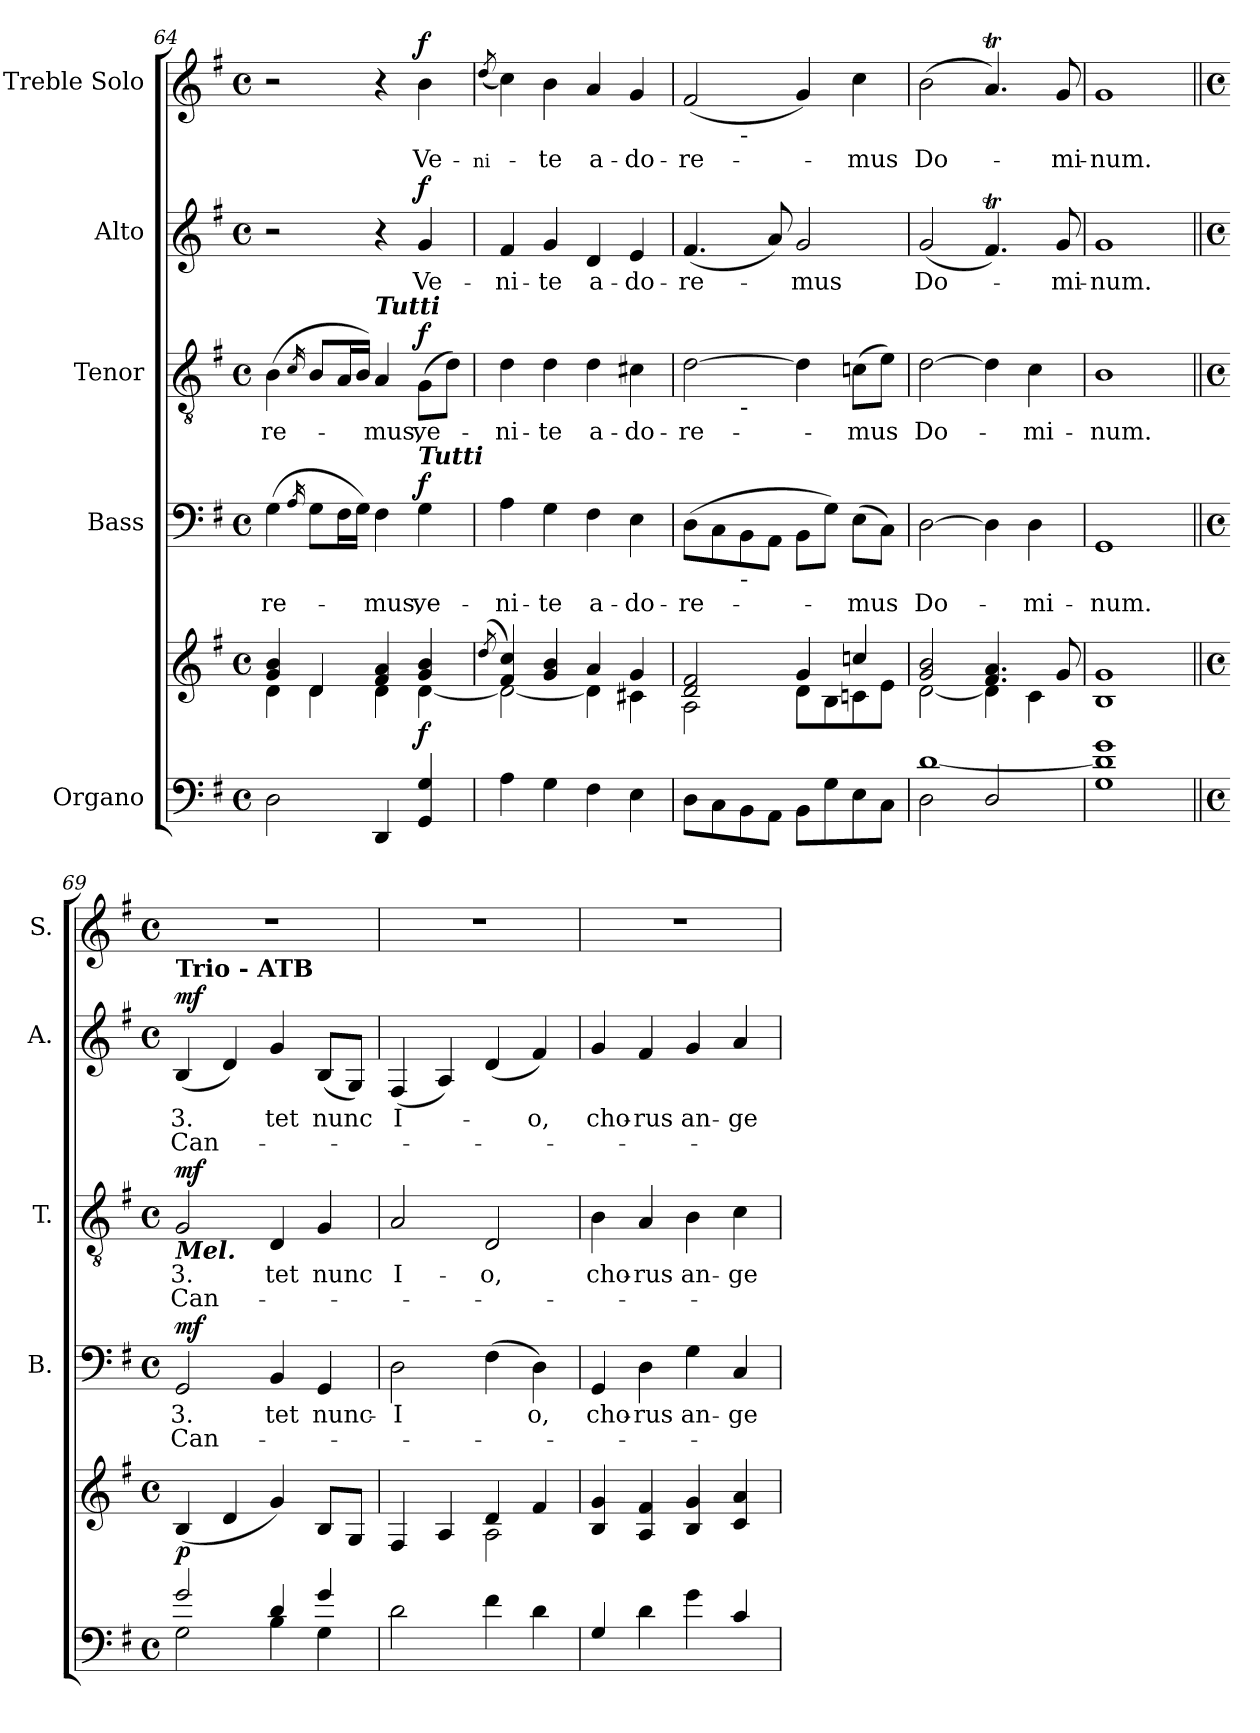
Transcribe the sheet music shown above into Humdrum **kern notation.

**kern	**kern	**dynam	**kern	**text	**text	**dynam	**kern	**text	**text	**dynam	**kern	**text	**text	**dynam	**kern	**text	**dynam
*part5	*part5	*part5	*part4	*part4	*part4	*part4	*part3	*part3	*part3	*part3	*part2	*part2	*part2	*part2	*part1	*part1	*part1
*staff6	*staff5	*staff5/6	*staff4	*staff4	*staff4	*staff4	*staff3	*staff3	*staff3	*staff3	*staff2	*staff2	*staff2	*staff2	*staff1	*staff1	*staff1
*I"Organo	*	*	*I"Bass	*	*	*	*I"Tenor	*	*	*	*I"Alto	*	*	*	*I"Treble Solo	*	*
*	*	*	*I'B.	*	*	*	*I'T.	*	*	*	*I'A.	*	*	*	*I'S.	*	*
*clefF4	*clefG2	*	*clefF4	*	*	*	*clefGv2	*	*	*	*clefG2	*	*	*	*clefG2	*	*
*	*	*	*	*	*	*	*ITrd7c12	*	*	*	*	*	*	*	*	*	*
*k[f#]	*k[f#]	*	*k[f#]	*	*	*	*k[f#]	*	*	*	*k[f#]	*	*	*	*k[f#]	*	*
*G:	*G:	*	*G:	*	*	*	*G:	*	*	*	*G:	*	*	*	*G:	*	*
*M4/4	*M4/4	*	*M4/4	*	*	*	*M4/4	*	*	*	*M4/4	*	*	*	*M4/4	*	*
*met(c)	*met(c)	*	*met(c)	*	*	*	*met(c)	*	*	*	*met(c)	*	*	*	*met(c)	*	*
=64	=64	=64	=64	=64	=64	=64	=64	=64	=64	=64	=64	=64	=64	=64	=64	=64	=64
*	*^	*	*	*	*	*	*	*	*	*	*	*	*	*	*	*	*
!	!	!	!	!	!LO:LY:b:color=#000000	!	!	!	!	!	!	!	!	!	!	!	!	!
!	!	!	!	!	!	!	!	!	!LO:LY:b:color=#000000	!	!	!	!	!	!	!	!	!
2Di\	4gi/ 4bi	4di\	.	(4Gi\	-re-	.	.	(4BBi\	-re-	.	.	2r	.	.	.	2r	.	.
.	.	.	.	16qAi/	.	.	.	16qCi/	.	.	.	.	.	.	.	.	.	.
.	4di/	4di\	.	8Gi\L	.	.	.	8BBi/L	.	.	.	.	.	.	.	.	.	.
.	.	.	.	16F#i\L	.	.	.	16AAi/L	.	.	.	.	.	.	.	.	.	.
.	.	.	.	16Gi\JJ)	.	.	.	16BBi/JJ)	.	.	.	.	.	.	.	.	.	.
!	!	!	!	!	!LO:LY:b:color=#000000	!	!	!	!	!	!	!	!	!	!	!	!	!
!	!	!	!	!	!	!	!	!LO:TX:a:Bi:t=Tutti	!	!	!	!	!	!	!	!	!	!
!	!	!	!	!	!	!	!	!	!LO:LY:b:color=#000000	!	!	!	!	!	!	!	!	!
4DDi/	4f#i/ 4ai	4di\	.	4F#i\	-mus,	.	.	4AAi/	-mus,	.	.	4r	.	.	.	4r	.	.
!	!	!	!	!	!LO:LY:b:color=#000000	!	!	!	!	!	!	!	!	!	!	!	!	!
!	!	!	!	!	!	!	!	!	!LO:LY:b:color=#000000	!	!	!	!	!	!	!	!	!
!	!	!	!	!	!	!	!	!	!	!	!	!	!LO:LY:b:color=#000000	!	!	!	!	!
!	!	!	!	!LO:TX:a:Bi:t=Tutti	!	!	!	!	!	!	!	!	!	!	!	!	!	!
!	!	!	!	!	!	!	!	!	!	!	!	!	!	!	!	!	!LO:LY:b:color=#000000	!
4GGi/ 4Gi	4gi/ 4bi	[<4di\	f	4Gi\	ve-	.	f	(8GGi\L	ve-	.	f	4gi/	Ve-	.	f	4bi\	Ve-	f
.	.	.	.	.	.	.	.	8Di\J)	.	.	.	.	.	.	.	.	.	.
=65	=65	=65	=65	=65	=65	=65	=65	=65	=65	=65	=65	=65	=65	=65	=65	=65	=65	=65
!	!	!	!	!	!	!	!	!	!	!	!	!	!	!	!	!	!LO:LY:b:color=#000000	!
.	(8qddi/	.	.	.	.	.	.	.	.	.	.	.	.	.	.	(8qddi/	-ni-	.
*8ba	*	*	*	*	*	*	*	*	*	*	*	*	*	*	*	*	*	*
!	!	!	!	!	!LO:LY:b:color=#000000	!	!	!	!	!	!	!	!	!	!	!	!	!
!	!	!	!	!	!	!	!	!	!LO:LY:b:color=#000000	!	!	!	!	!	!	!	!	!
!	!	!	!	!	!	!	!	!	!	!	!	!	!LO:LY:b:color=#000000	!	!	!	!	!
4AAi\	4f#i/ 4cci)	2di\_<	.	4Ai\	-ni-	.	.	4Di\	-ni-	.	.	4f#i/	-ni-	.	.	4cci\)	.	.
!	!	!	!	!	!LO:LY:b:color=#000000	!	!	!	!	!	!	!	!	!	!	!	!	!
!	!	!	!	!	!	!	!	!	!LO:LY:b:color=#000000	!	!	!	!	!	!	!	!	!
!	!	!	!	!	!	!	!	!	!	!	!	!	!LO:LY:b:color=#000000	!	!	!	!	!
!	!	!	!	!	!	!	!	!	!	!	!	!	!	!	!	!	!LO:LY:b:color=#000000	!
4GGi\	4gi/ 4bi	.	.	4Gi\	-te	.	.	4Di\	-te	.	.	4gi/	-te	.	.	4bi\	-te	.
!	!	!	!	!	!LO:LY:b:color=#000000	!	!	!	!	!	!	!	!	!	!	!	!	!
!	!	!	!	!	!	!	!	!	!LO:LY:b:color=#000000	!	!	!	!	!	!	!	!	!
!	!	!	!	!	!	!	!	!	!	!	!	!	!LO:LY:b:color=#000000	!	!	!	!	!
!	!	!	!	!	!	!	!	!	!	!	!	!	!	!	!	!	!LO:LY:b:color=#000000	!
4FF#i\	4ai/	4di\]	.	4F#i\	a-	.	.	4Di\	a-	.	.	4di/	a-	.	.	4ai/	a-	.
!	!	!	!	!	!LO:LY:b:color=#000000	!	!	!	!	!	!	!	!	!	!	!	!	!
!	!	!	!	!	!	!	!	!	!LO:LY:b:color=#000000	!	!	!	!	!	!	!	!	!
!	!	!	!	!	!	!	!	!	!	!	!	!	!LO:LY:b:color=#000000	!	!	!	!	!
!	!	!	!	!	!	!	!	!	!	!	!	!	!	!	!	!	!LO:LY:b:color=#000000	!
4EEi\	4gi/	4c#Xi\	.	4Ei\	-do-	.	.	4C#Xi\	-do-	.	.	4ei/	-do-	.	.	4gi/	-do-	.
=66	=66	=66	=66	=66	=66	=66	=66	=66	=66	=66	=66	=66	=66	=66	=66	=66	=66	=66
!	!	!	!	!	!LO:LY:b:color=#000000	!	!	!	!	!	!	!	!	!	!	!	!	!
!	!	!	!	!	!	!	!	!	!LO:LY:b:color=#000000	!	!	!	!	!	!	!	!	!
!	!	!	!	!	!	!	!	!	!	!	!	!	!LO:LY:b:color=#000000	!	!	!	!	!
!	!	!	!	!	!	!	!	!	!	!	!	!	!	!	!	!	!LO:LY:b:color=#000000	!
*	*	*	*	*	*	*	*	*^	*	*	*	*	*	*	*	*^	*	*
8DDi\L	2di/ 2f#i	2Ai\	.	(8Di\L	-re-	.	.	[>2Di\	4ryy	-re-	.	.	(4.f#i/	-re-	.	.	(2f#i/	4ryy	-re-	.
8CCi\	.	.	.	8Ci\	.	.	.	.	.	.	.	.	.	.	.	.	.	.	.	.
!	!	!	!	!	!	!	!	!	!	!	!	!	!	!	!	!	!	!LO:TX:b:t=-	!	!
!	!	!	!	!	!	!	!	!	!LO:TX:b:t=-	!	!	!	!	!	!	!	!	!	!	!
!	!	!	!	!LO:TX:b:t=-	!	!	!	!	!	!	!	!	!	!	!	!	!	!	!	!
8BBBi\	.	.	.	8BBi\	.	.	.	.	2.ryy	.	.	.	.	.	.	.	.	2.ryy	.	.
8AAAi\J	.	.	.	8AAi\J	.	.	.	.	.	.	.	.	8ai/)	.	.	.	.	.	.	.
!	!	!	!	!	!	!	!	!	!	!	!	!	!	!LO:LY:b:color=#000000	!	!	!	!	!	!
8BBBi\L	4gi/	8di\L	.	8BBi\L	.	.	.	4Di\]	.	.	.	.	2gi/	-mus	.	.	4gi/)	.	.	.
8GGi\	.	8Bi\	.	8Gi\J)	.	.	.	.	.	.	.	.	.	.	.	.	.	.	.	.
!	!	!	!	!	!LO:LY:b:color=#000000	!	!	!	!	!	!	!	!	!	!	!	!	!	!	!
!	!	!	!	!	!	!	!	!	!	!LO:LY:b:color=#000000	!	!	!	!	!	!	!	!	!	!
!	!	!	!	!	!	!	!	!	!	!	!	!	!	!	!	!	!	!	!LO:LY:b:color=#000000	!
8EEi\	4ccni/	8cni\	.	(8Ei\L	-mus	.	.	(8Cni\L	.	-mus	.	.	.	.	.	.	4cci\	.	-mus	.
8CCi\J	.	8ei\J	.	8Ci\J)	.	.	.	8Ei\J)	.	.	.	.	.	.	.	.	.	.	.	.
*	*	*	*	*	*	*	*	*v	*v	*	*	*	*	*	*	*	*v	*v	*	*
=67	=67	=67	=67	=67	=67	=67	=67	=67	=67	=67	=67	=67	=67	=67	=67	=67	=67	=67
*^	*	*	*	*	*	*	*	*	*	*	*	*	*	*	*	*	*	*
*	*	*X8ba	*	*	*	*	*	*	*	*	*	*	*	*	*	*	*	*	*
*	*	*	*	*	*	*	*	*	*^	*	*	*	*	*	*	*	*^	*	*
!	!	!	!	!	!	!LO:LY:b:color=#000000	!	!	!	!	!	!	!	!	!	!	!	!	!	!	!
*	*	*	*	*	*	*	*	*	*v	*v	*	*	*	*	*	*	*	*v	*v	*	*
*	*	*	*	*	*	*	*	*	*^	*	*	*	*	*	*	*	*^	*	*
!	!	!	!	!	!	!	!	!	!	!	!LO:LY:b:color=#000000	!	!	!	!	!	!	!	!	!	!
*	*	*	*	*	*	*	*	*	*v	*v	*	*	*	*	*	*	*	*v	*v	*	*
*	*	*	*	*	*	*	*	*	*^	*	*	*	*	*	*	*	*^	*	*
!	!	!	!	!	!	!	!	!	!	!	!	!	!	!	!LO:LY:b:color=#000000	!	!	!	!	!	!
*	*	*	*	*	*	*	*	*	*v	*v	*	*	*	*	*	*	*	*v	*v	*	*
*	*	*	*	*	*	*	*	*	*^	*	*	*	*	*	*	*	*^	*	*
!	!	!	!	!	!	!	!	!	!	!	!	!	!	!	!	!	!	!	!	!LO:LY:b:color=#000000	!
*	*	*	*	*	*	*	*	*	*v	*v	*	*	*	*	*	*	*	*v	*v	*	*
2DDi\	[>1Di	2gi/ 2bi	[<2di\	.	[>2Di\	Do-	.	.	[>2Di\	Do-	.	.	(2gi/	Do-	.	.	(2bi\	Do-	.
2DDi/	.	4.f#i/ 4.ai	4di\]	.	4Di\]	.	.	.	4Di\]	.	.	.	4.f#ti/)	.	.	.	4.aTi/)	.	.
!	!	!	!	!	!	!LO:LY:b:color=#000000	!	!	!	!	!	!	!	!	!	!	!	!	!
!	!	!	!	!	!	!	!	!	!	!LO:LY:b:color=#000000	!	!	!	!	!	!	!	!	!
.	.	.	4ci\	.	4Di\	-mi-	.	.	4Ci\	-mi-	.	.	.	.	.	.	.	.	.
!	!	!	!	!	!	!	!	!	!	!	!	!	!	!LO:LY:b:color=#000000	!	!	!	!	!
!	!	!	!	!	!	!	!	!	!	!	!	!	!	!	!	!	!	!LO:LY:b:color=#000000	!
.	.	8gi/	.	.	.	.	.	.	.	.	.	.	8gi/	-mi-	.	.	8gi/	-mi-	.
*	*	*v	*v	*	*	*	*	*	*	*	*	*	*	*	*	*	*	*	*
=68	=68	=68	=68	=68	=68	=68	=68	=68	=68	=68	=68	=68	=68	=68	=68	=68	=68	=68
!	!	!	!	!	!LO:LY:b:color=#000000	!	!	!	!	!	!	!	!	!	!	!	!	!
!	!	!	!	!	!	!	!	!	!LO:LY:b:color=#000000	!	!	!	!	!	!	!	!	!
!	!	!	!	!	!	!	!	!	!	!	!	!	!LO:LY:b:color=#000000	!	!	!	!	!
!	!	!	!	!	!	!	!	!	!	!	!	!	!	!	!	!	!LO:LY:b:color=#000000	!
1Di] 1Gi	1GGi	1Bi 1gi	.	1GGi	-num.	.	.	1BBi	-num.	.	.	1gi	-num.	.	.	1gi	-num.	.
!!LO:PB:g=z
=69||	=69||	=69||	=69||	=69||	=69||	=69||	=69||	=69||	=69||	=69||	=69||	=69||	=69||	=69||	=69||	=69||	=69||	=69||
*M4/4	*	*M4/4	*	*M4/4	*	*	*	*M4/4	*	*	*	*M4/4	*	*	*	*M4/4	*	*
*met(c)	*	*met(c)	*	*met(c)	*	*	*	*met(c)	*	*	*	*met(c)	*	*	*	*met(c)	*	*
!	!	!	!	!	!LO:LY:b:color=#000000	!LO:LY:b:color=#000000	!	!	!	!	!	!	!	!	!	!	!	!
!	!	!	!	!	!	!	!	!	!LO:LY:b:color=#000000	!LO:LY:b:color=#000000	!	!	!	!	!	!	!	!
!	!	!	!	!	!	!	!	!	!	!	!	!LO:TX:a:B:t=Trio - ATB	!	!	!	!	!	!
!	!	!	!	!	!	!	!	!LO:TX:b:Bi:t=Mel.	!	!	!	!	!	!	!	!	!	!
!	!	!	!	!	!	!	!	!	!	!	!	!	!LO:LY:b:color=#000000	!LO:LY:b:color=#000000	!	!	!	!
2Gi/	2GGi\	(4Bi/	p	2GGi/	3.	Can-	mf	2GGi/	3.	Can-	mf	(4Bi/	3.	Can-	mf	1r	.	.
.	.	4di/	.	.	.	.	.	.	.	.	.	4di/)	.	.	.	.	.	.
!	!	!	!	!	!LO:LY:b:color=#000000	!	!	!	!	!	!	!	!	!	!	!	!	!
!	!	!	!	!	!	!	!	!	!LO:LY:b:color=#000000	!	!	!	!	!	!	!	!	!
!	!	!	!	!	!	!	!	!	!	!	!	!	!LO:LY:b:color=#000000	!	!	!	!	!
4Di/	4BBi\	4gi/)	.	4BBi/	-tet	.	.	4DDi/	-tet	.	.	4gi/	-tet	.	.	.	.	.
!	!	!	!	!	!LO:LY:b:color=#000000	!	!	!	!	!	!	!	!	!	!	!	!	!
!	!	!	!	!	!	!	!	!	!LO:LY:b:color=#000000	!	!	!	!	!	!	!	!	!
!	!	!	!	!	!	!	!	!	!	!	!	!	!LO:LY:b:color=#000000	!	!	!	!	!
4Gi/	4GGi\	8Bi/L	.	4GGi/	nunc-	.	.	4GGi/	nunc	.	.	(8Bi/L	nunc	.	.	.	.	.
.	.	8Gi/J	.	.	.	.	.	.	.	.	.	8Gi/J)	.	.	.	.	.	.
*v	*v	*	*	*	*	*	*	*	*	*	*	*	*	*	*	*	*	*
=70	=70	=70	=70	=70	=70	=70	=70	=70	=70	=70	=70	=70	=70	=70	=70	=70	=70
*	*^	*	*	*	*	*	*	*	*	*	*	*	*	*	*	*	*
!	!	!	!	!	!LO:LY:b:color=#000000	!	!	!	!	!	!	!	!	!	!	!	!	!
!	!	!	!	!	!	!	!	!	!LO:LY:b:color=#000000	!	!	!	!	!	!	!	!	!
!	!	!	!	!	!	!	!	!	!	!	!	!	!LO:LY:b:color=#000000	!	!	!	!	!
2Di\	4F#i/	2ryy	.	2Di\	-I	.	.	2AAi/	I-	.	.	(4F#i/	I-	.	.	1r	.	.
.	4Ai/	.	.	.	.	.	.	.	.	.	.	4Ai/)	.	.	.	.	.	.
!	!	!	!	!	!	!	!	!	!LO:LY:b:color=#000000	!	!	!	!	!	!	!	!	!
4F#i\	4di/	2Ai\	.	(4F#i\	.	.	.	2DDi/	-o,	.	.	(4di/	.	.	.	.	.	.
!	!	!	!	!	!LO:LY:b:color=#000000	!	!	!	!	!	!	!	!	!	!	!	!	!
!	!	!	!	!	!	!	!	!	!	!	!	!	!LO:LY:b:color=#000000	!	!	!	!	!
4Di\	4f#i/	.	.	4Di\)	o,	.	.	.	.	.	.	4f#i/)	-o,	.	.	.	.	.
*	*v	*v	*	*	*	*	*	*	*	*	*	*	*	*	*	*	*	*
=71	=71	=71	=71	=71	=71	=71	=71	=71	=71	=71	=71	=71	=71	=71	=71	=71	=71
!	!	!	!	!LO:LY:b:color=#000000	!	!	!	!	!	!	!	!	!	!	!	!	!
!	!	!	!	!	!	!	!	!LO:LY:b:color=#000000	!	!	!	!	!	!	!	!	!
!	!	!	!	!	!	!	!	!	!	!	!	!LO:LY:b:color=#000000	!	!	!	!	!
4GGi/	4Bi/ 4gi	.	4GGi/	cho-	.	.	4BBi\	cho-	.	.	4gi/	cho-	.	.	1r	.	.
!	!	!	!	!LO:LY:b:color=#000000	!	!	!	!	!	!	!	!	!	!	!	!	!
!	!	!	!	!	!	!	!	!LO:LY:b:color=#000000	!	!	!	!	!	!	!	!	!
!	!	!	!	!	!	!	!	!	!	!	!	!LO:LY:b:color=#000000	!	!	!	!	!
4Di\	4Ai/ 4f#i	.	4Di\	-rus	.	.	4AAi/	-rus	.	.	4f#i/	-rus	.	.	.	.	.
!	!	!	!	!LO:LY:b:color=#000000	!	!	!	!	!	!	!	!	!	!	!	!	!
!	!	!	!	!	!	!	!	!LO:LY:b:color=#000000	!	!	!	!	!	!	!	!	!
!	!	!	!	!	!	!	!	!	!	!	!	!LO:LY:b:color=#000000	!	!	!	!	!
4Gi\	4Bi/ 4gi	.	4Gi\	an-	.	.	4BBi\	an-	.	.	4gi/	an-	.	.	.	.	.
!	!	!	!	!LO:LY:b:color=#000000	!	!	!	!	!	!	!	!	!	!	!	!	!
!	!	!	!	!	!	!	!	!LO:LY:b:color=#000000	!	!	!	!	!	!	!	!	!
!	!	!	!	!	!	!	!	!	!	!	!	!LO:LY:b:color=#000000	!	!	!	!	!
4Ci/	4ci/ 4ai	.	4Ci/	-ge-	.	.	4Ci\	-ge-	.	.	4ai/	-ge-	.	.	.	.	.
=	=	=	=	=	=	=	=	=	=	=	=	=	=	=	=	=	=
*-	*-	*-	*-	*-	*-	*-	*-	*-	*-	*-	*-	*-	*-	*-	*-	*-	*-
